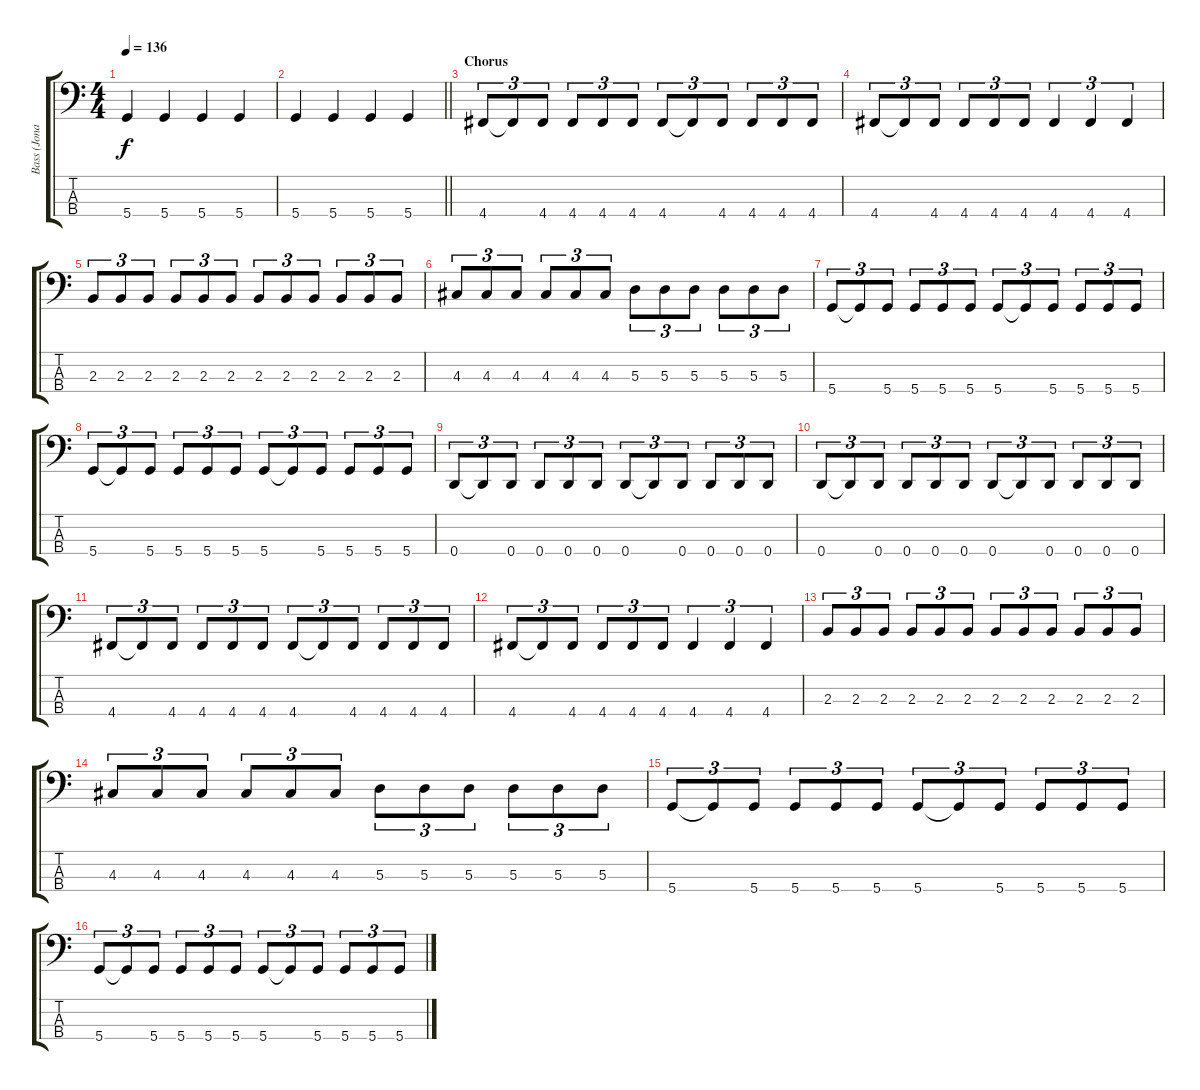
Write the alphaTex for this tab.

\track ("Bass (Jonathan Gallant)" "Bass (Jona") {instrument electricbassfinger}
\staff {score tabs}
\tuning (G2 D2 A1 D1) {hide}
\ts (4 4)
\tempo 136
\clef f4
\ks c
5.4.4{dy f} 5.4.4 5.4.4 5.4.4 |
\barLineRight lightlight
5.4.4 5.4.4 5.4.4 5.4.4 |
\section ("" "Chorus")
4.4.8{tu (3 2)} 4.4{t}.8{tu (3 2)} 4.4.8{tu (3 2)} 4.4.8{tu (3 2)} 4.4.8{tu (3 2)} 4.4.8{tu (3 2)} 4.4.8{tu (3 2)} 4.4{t}.8{tu (3 2)} 4.4.8{tu (3 2)} 4.4.8{tu (3 2)} 4.4.8{tu (3 2)} 4.4.8{tu (3 2)} |
4.4.8{tu (3 2)} 4.4{t}.8{tu (3 2)} 4.4.8{tu (3 2)} 4.4.8{tu (3 2)} 4.4.8{tu (3 2)} 4.4.8{tu (3 2)} 4.4.4{tu (3 2)} 4.4.4{tu (3 2)} 4.4.4{tu (3 2)} |
2.3.8{tu (3 2)} 2.3.8{tu (3 2)} 2.3.8{tu (3 2)} 2.3.8{tu (3 2)} 2.3.8{tu (3 2)} 2.3.8{tu (3 2)} 2.3.8{tu (3 2)} 2.3.8{tu (3 2)} 2.3.8{tu (3 2)} 2.3.8{tu (3 2)} 2.3.8{tu (3 2)} 2.3.8{tu (3 2)} |
4.3.8{tu (3 2)} 4.3.8{tu (3 2)} 4.3.8{tu (3 2)} 4.3.8{tu (3 2)} 4.3.8{tu (3 2)} 4.3.8{tu (3 2)} 5.3.8{tu (3 2)} 5.3.8{tu (3 2)} 5.3.8{tu (3 2)} 5.3.8{tu (3 2)} 5.3.8{tu (3 2)} 5.3.8{tu (3 2)} |
5.4.8{tu (3 2)} 5.4{t}.8{tu (3 2)} 5.4.8{tu (3 2)} 5.4.8{tu (3 2)} 5.4.8{tu (3 2)} 5.4.8{tu (3 2)} 5.4.8{tu (3 2)} 5.4{t}.8{tu (3 2)} 5.4.8{tu (3 2)} 5.4.8{tu (3 2)} 5.4.8{tu (3 2)} 5.4.8{tu (3 2)} |
5.4.8{tu (3 2)} 5.4{t}.8{tu (3 2)} 5.4.8{tu (3 2)} 5.4.8{tu (3 2)} 5.4.8{tu (3 2)} 5.4.8{tu (3 2)} 5.4.8{tu (3 2)} 5.4{t}.8{tu (3 2)} 5.4.8{tu (3 2)} 5.4.8{tu (3 2)} 5.4.8{tu (3 2)} 5.4.8{tu (3 2)} |
0.4.8{tu (3 2)} 0.4{t}.8{tu (3 2)} 0.4.8{tu (3 2)} 0.4.8{tu (3 2)} 0.4.8{tu (3 2)} 0.4.8{tu (3 2)} 0.4.8{tu (3 2)} 0.4{t}.8{tu (3 2)} 0.4.8{tu (3 2)} 0.4.8{tu (3 2)} 0.4.8{tu (3 2)} 0.4.8{tu (3 2)} |
0.4.8{tu (3 2)} 0.4{t}.8{tu (3 2)} 0.4.8{tu (3 2)} 0.4.8{tu (3 2)} 0.4.8{tu (3 2)} 0.4.8{tu (3 2)} 0.4.8{tu (3 2)} 0.4{t}.8{tu (3 2)} 0.4.8{tu (3 2)} 0.4.8{tu (3 2)} 0.4.8{tu (3 2)} 0.4.8{tu (3 2)} |
4.4.8{tu (3 2)} 4.4{t}.8{tu (3 2)} 4.4.8{tu (3 2)} 4.4.8{tu (3 2)} 4.4.8{tu (3 2)} 4.4.8{tu (3 2)} 4.4.8{tu (3 2)} 4.4{t}.8{tu (3 2)} 4.4.8{tu (3 2)} 4.4.8{tu (3 2)} 4.4.8{tu (3 2)} 4.4.8{tu (3 2)} |
4.4.8{tu (3 2)} 4.4{t}.8{tu (3 2)} 4.4.8{tu (3 2)} 4.4.8{tu (3 2)} 4.4.8{tu (3 2)} 4.4.8{tu (3 2)} 4.4.4{tu (3 2)} 4.4.4{tu (3 2)} 4.4.4{tu (3 2)} |
2.3.8{tu (3 2)} 2.3.8{tu (3 2)} 2.3.8{tu (3 2)} 2.3.8{tu (3 2)} 2.3.8{tu (3 2)} 2.3.8{tu (3 2)} 2.3.8{tu (3 2)} 2.3.8{tu (3 2)} 2.3.8{tu (3 2)} 2.3.8{tu (3 2)} 2.3.8{tu (3 2)} 2.3.8{tu (3 2)} |
4.3.8{tu (3 2)} 4.3.8{tu (3 2)} 4.3.8{tu (3 2)} 4.3.8{tu (3 2)} 4.3.8{tu (3 2)} 4.3.8{tu (3 2)} 5.3.8{tu (3 2)} 5.3.8{tu (3 2)} 5.3.8{tu (3 2)} 5.3.8{tu (3 2)} 5.3.8{tu (3 2)} 5.3.8{tu (3 2)} |
5.4.8{tu (3 2)} 5.4{t}.8{tu (3 2)} 5.4.8{tu (3 2)} 5.4.8{tu (3 2)} 5.4.8{tu (3 2)} 5.4.8{tu (3 2)} 5.4.8{tu (3 2)} 5.4{t}.8{tu (3 2)} 5.4.8{tu (3 2)} 5.4.8{tu (3 2)} 5.4.8{tu (3 2)} 5.4.8{tu (3 2)} |
5.4.8{tu (3 2)} 5.4{t}.8{tu (3 2)} 5.4.8{tu (3 2)} 5.4.8{tu (3 2)} 5.4.8{tu (3 2)} 5.4.8{tu (3 2)} 5.4.8{tu (3 2)} 5.4{t}.8{tu (3 2)} 5.4.8{tu (3 2)} 5.4.8{tu (3 2)} 5.4.8{tu (3 2)} 5.4.8{tu (3 2)}
